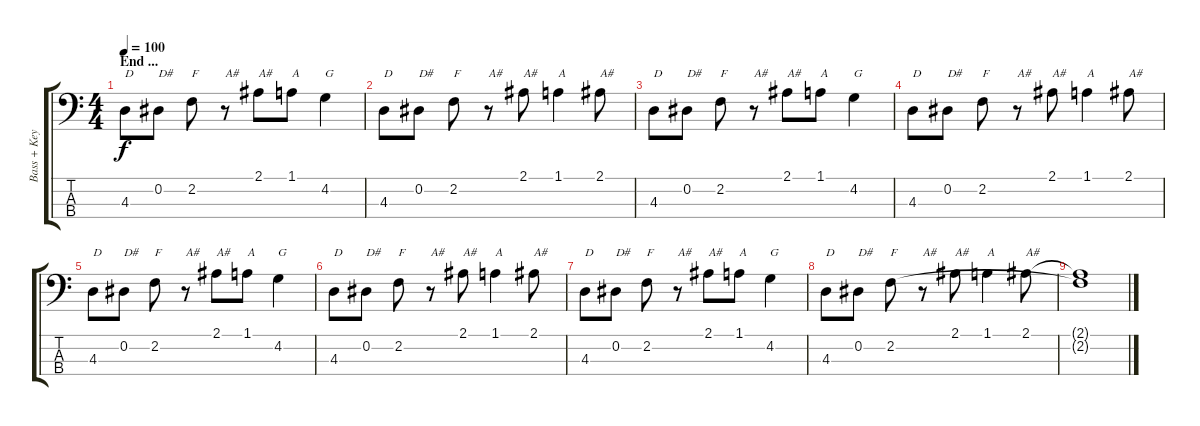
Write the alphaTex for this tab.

\track ("Bass + KeyBoard Notes" "Bass + Key") {instrument electricbassfinger}
\staff {score tabs}
\tuning (Ab2 Eb2 Bb1 Gb1) {hide}
\ts (4 4)
\section ("" "End ...")
\tempo 100
\clef f4
\ks c
4.3.8{txt "D" dy f} 0.2.8{txt "D#"} 2.2.8{txt "F"} r.8{txt "A#"} 2.1.8{txt "A#"} 1.1.8{txt "A"} 4.2.4{txt "G"} |
4.3.8{txt "D"} 0.2.8{txt "D#"} 2.2.8{txt "F"} r.8{txt "A#"} 2.1.8{txt "A#"} 1.1.4{txt "A"} 2.1.8{txt "A#"} |
4.3.8{txt "D"} 0.2.8{txt "D#"} 2.2.8{txt "F"} r.8{txt "A#"} 2.1.8{txt "A#"} 1.1.8{txt "A"} 4.2.4{txt "G"} |
4.3.8{txt "D"} 0.2.8{txt "D#"} 2.2.8{txt "F"} r.8{txt "A#"} 2.1.8{txt "A#"} 1.1.4{txt "A"} 2.1.8{txt "A#"} |
4.3.8{txt "D"} 0.2.8{txt "D#"} 2.2.8{txt "F"} r.8{txt "A#"} 2.1.8{txt "A#"} 1.1.8{txt "A"} 4.2.4{txt "G"} |
4.3.8{txt "D"} 0.2.8{txt "D#"} 2.2.8{txt "F"} r.8{txt "A#"} 2.1.8{txt "A#"} 1.1.4{txt "A"} 2.1.8{txt "A#"} |
4.3.8{txt "D"} 0.2.8{txt "D#"} 2.2.8{txt "F"} r.8{txt "A#"} 2.1.8{txt "A#"} 1.1.8{txt "A"} 4.2.4{txt "G"} |
4.3.8{txt "D"} 0.2.8{txt "D#"} 2.2.8{txt "F"} r.8{txt "A#"} 2.1.8{txt "A#"} 1.1.4{txt "A"} 2.1.8{txt "A#"} |
(2.1{t} 2.2{t}).1
